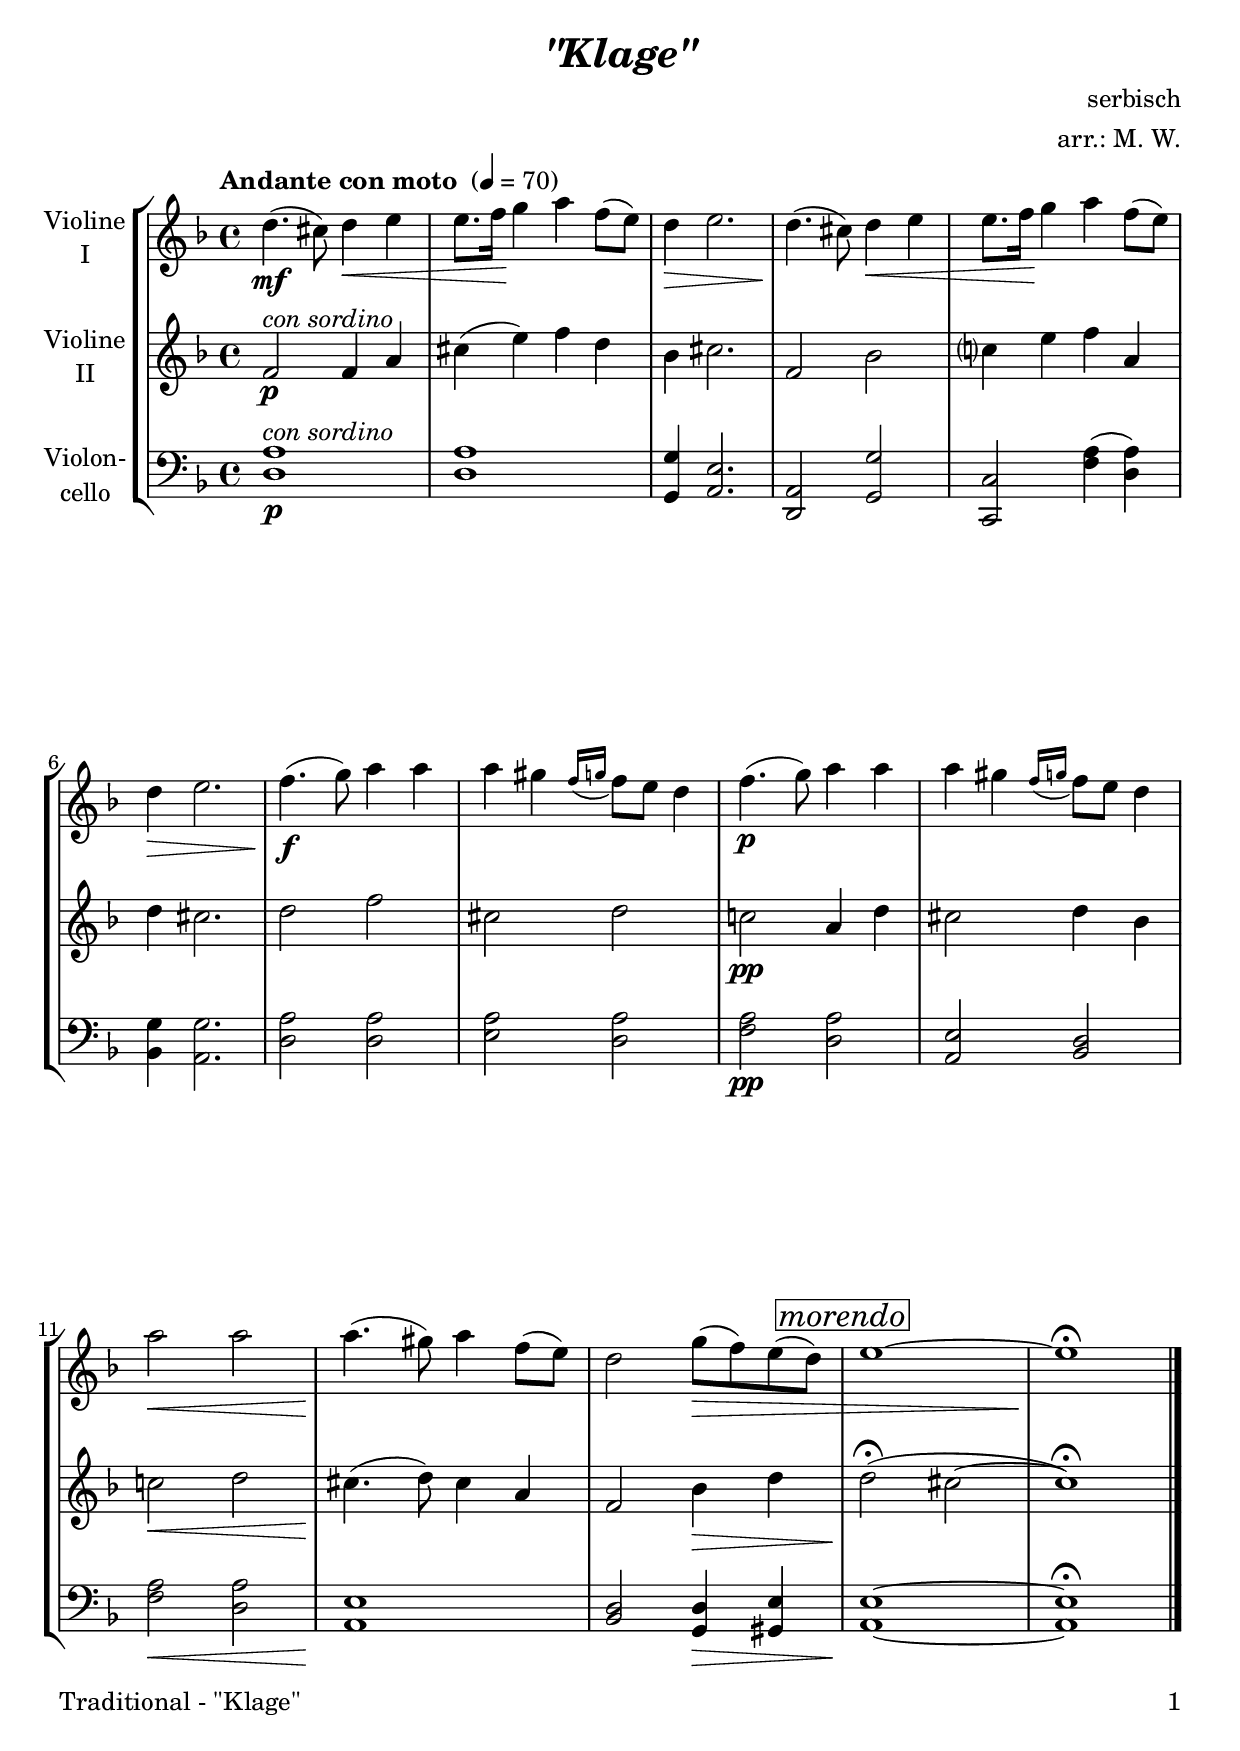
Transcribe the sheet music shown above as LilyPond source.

\version "2.20.2"
\include "deutsch.ly"

#(set-global-staff-size 22)

\header {
  title     = \markup \bold \italic "\"Klage\""
  composer  = "serbisch"
  arranger  = "arr.: M. W."
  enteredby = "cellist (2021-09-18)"
%  piece     = ""
}

voiceconsts = {
 \key d \minor
 \time 4/4
% \clef "bass"
 \clef "treble"
% \numericTimeSignature
 \compressEmptyMeasures
  % Set default beaming for all staves
%  \set Timing.beamExceptions = #'()
%  \set Timing.baseMoment     = #(ly:make-moment 1 4)
%  \set Timing.beatStructure  = #'(1 1 1)
  \tempo "Andante con moto " 4=70
}

mivl = "violin"
miba = "cello"

arco = \markup \italic "arco"
atem = \mark \markup \box \italic "a tempo"
coso = \markup \italic "con sordino"
more = \mark \markup \box \italic "morendo"
pizz = \markup \italic "pizz."
prit = \mark \markup \box \italic "poco rit."
rall = \mark \markup \box \italic "rall."
rit  = \mark \markup \box \italic "rit."

va = \relative c'' {
  \voiceconsts

  d4.(\mf cis8) d4\< e
  e8. f16\! g4 a f8( e)
  d4\> e2.

  d4.(\! cis8) d4\< e
  e8. f16\! g4 a f8( e)
  d4\> e2.

  f4.(\!\f g8) a4 a
  a gis \appoggiatura { f16[ g] } f8 e d4
  f4.(\p g8) a4 a
  a gis \appoggiatura { f16[ g] } f8 e d4

  a'2\< a
  a4.(\! gis8) a4 f8( e)
  d2 g8(\> f) e( d) \more
  e1~
  e\fermata\! \bar "|."
}

vb = \relative c' {
  \voiceconsts

  f2^\coso\p f4 a
  cis( e) f d
  b cis2.

  f,2 b
  c?4 e f a,
  d cis2.

  d2 f
  cis d
  c!\pp a4 d
  cis2 d4 b

  c!2\< d
  cis4.(\! d8) cis4 a
  f2 b4\> d \more
  d2(\fermata\! cis~
  cis1)\fermata \bar "|."
}

vc = \relative c {
  \voiceconsts
  \clef "bass"

  <d a'>1^\coso\p
  <d a'>
  <g, g'>4 <a e'>2.

  <d, a'>2 <g g'>
  <c, c'> <f' a>4( <d a'>)
  <b g'> <a g'>2.

  <d a'>2 <d a'>
  <e a> <d a'>
  <f a>\pp <d a'>
  <a e'> <b d>

  <f' a>\< <d a'>
  <a e'>1\!
  <b d>2 <g d'>4\> <gis e'> \more
  <a e'>1~\!
  <a e'>\fermata \bar "|."
}


music = \new StaffGroup <<
      \new Staff {
        \set Staff.midiInstrument = \mivl
        \set Staff.instrumentName = \markup \center-column { "Violine" "I" }
        \transpose d d { \va }
      }
      
      \new Staff {
        \set Staff.midiInstrument = \mivl
        \set Staff.instrumentName = \markup \center-column { "Violine" "II" }
        \transpose d d { \vb }
      }
      
      \new Staff {
        \set Staff.midiInstrument = \miba
        \set Staff.instrumentName = \markup \center-column { "Violon-" "cello" }
        \transpose d d { \vc }
      }
>>

\book {
  \paper {
    print-page-number = ##t
    print-first-page-number = ##t
    ragged-last-bottom = ##f
    oddHeaderMarkup = \markup \null
    evenHeaderMarkup = \markup \null
    oddFooterMarkup = \markup {
      \fill-line {
        \on-the-fly #print-page-number-check-first
        "Traditional - \"Klage\"" \fromproperty #'page:page-number-string
      }
    }
    evenFooterMarkup = \oddFooterMarkup
  } \score {
    \music
    \layout {}
  }

  \score {
    \unfoldRepeats \music

    \midi {
      \context {
        \Score
      }
    }
  }
}